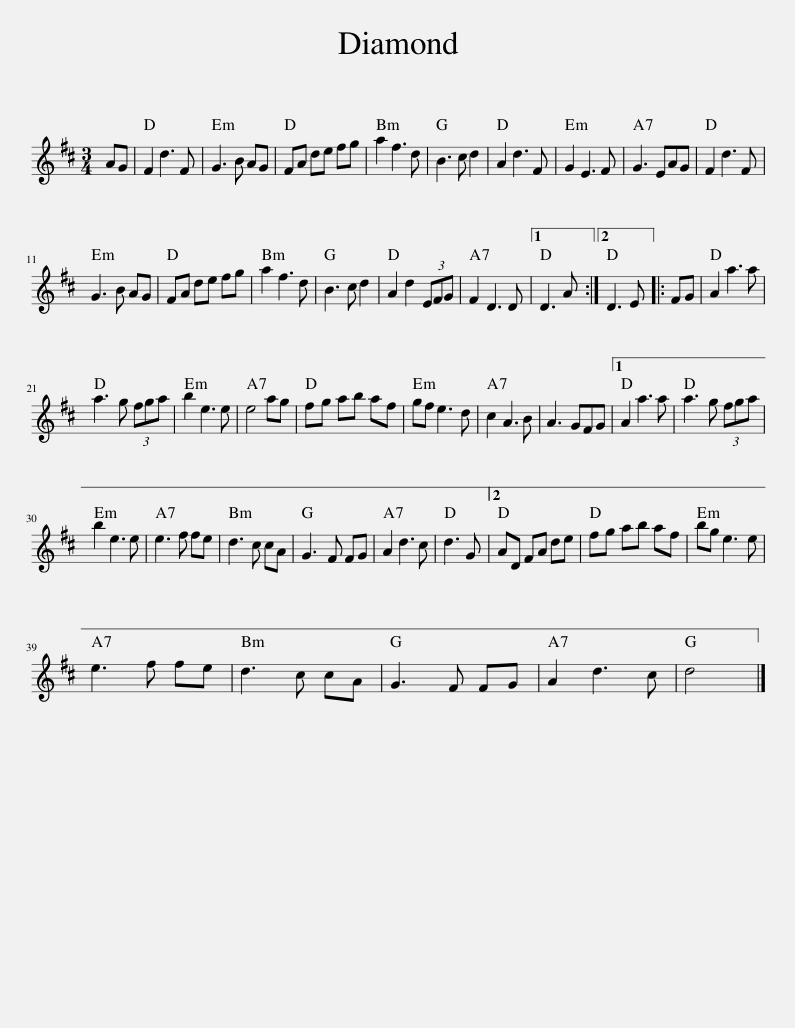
X:1
L:1/8
M:3/4
I:linebreak $
K:D
V:1 treble
V:1
 AG | F2 d3 F | G3 B AG | FA de fg | a2 f3 d | %5
 B3 c d2 | A2 d3 F | G2 E3 F | G3 EAG | F2 d3 F |$ %10
 G3 B AG | FA de fg | a2 f3 d | B3 c d2 | A2 d2 (3EFG | %15
 F2 D3 D |1 D3 A :|2 D3 E |: FG | A2 a3 a |$ %20
 a3 g (3fga | b2 e3 e | e4 ag | fg ab af | gf e3 d | %25
 c2 A3 B | A3 GFG |1 A2 a3 a | a3 g (3fga |$ b2 e3 e | %30
 e3 f fe | d3 c cA | G3 F FG | A2 d3 c | d3 G ||2 %35
 AD FA de | fg ab af | bg e3 e |$ e3 f fe | d3 c cA | %40
 G3 F FG | A2 d3 c | d4 |] %43
